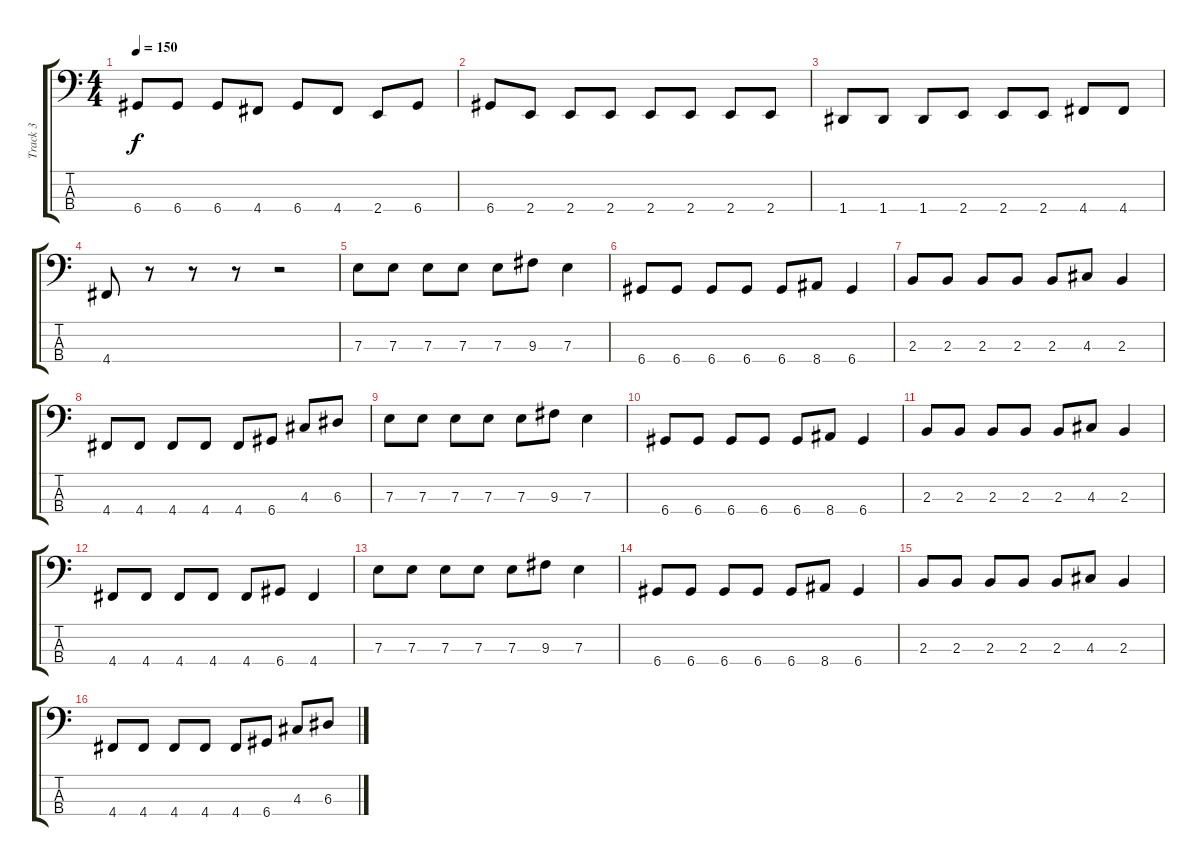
\track ("Track 3" "Track 3") {instrument electricbassfinger}
\staff {score tabs}
\tuning (G2 D2 A1 D1) {hide}
\ts (4 4)
\tempo 150
\clef f4
\ks c
6.4.8{dy f} 6.4.8 6.4.8 4.4.8 6.4.8 4.4.8 2.4.8 6.4.8 |
6.4.8 2.4.8 2.4.8 2.4.8 2.4.8 2.4.8 2.4.8 2.4.8 |
1.4.8 1.4.8 1.4.8 2.4.8 2.4.8 2.4.8 4.4.8 4.4.8 |
4.4.8 r.8 r.8 r.8 r.2 |
7.3.8 7.3.8 7.3.8 7.3.8 7.3.8 9.3.8 7.3.4 |
6.4.8 6.4.8 6.4.8 6.4.8 6.4.8 8.4.8 6.4.4 |
2.3.8 2.3.8 2.3.8 2.3.8 2.3.8 4.3.8 2.3.4 |
4.4.8 4.4.8 4.4.8 4.4.8 4.4.8 6.4.8 4.3.8 6.3.8 |
7.3.8 7.3.8 7.3.8 7.3.8 7.3.8 9.3.8 7.3.4 |
6.4.8 6.4.8 6.4.8 6.4.8 6.4.8 8.4.8 6.4.4 |
2.3.8 2.3.8 2.3.8 2.3.8 2.3.8 4.3.8 2.3.4 |
4.4.8 4.4.8 4.4.8 4.4.8 4.4.8 6.4.8 4.4.4 |
7.3.8 7.3.8 7.3.8 7.3.8 7.3.8 9.3.8 7.3.4 |
6.4.8 6.4.8 6.4.8 6.4.8 6.4.8 8.4.8 6.4.4 |
2.3.8 2.3.8 2.3.8 2.3.8 2.3.8 4.3.8 2.3.4 |
4.4.8 4.4.8 4.4.8 4.4.8 4.4.8 6.4.8 4.3.8 6.3.8
